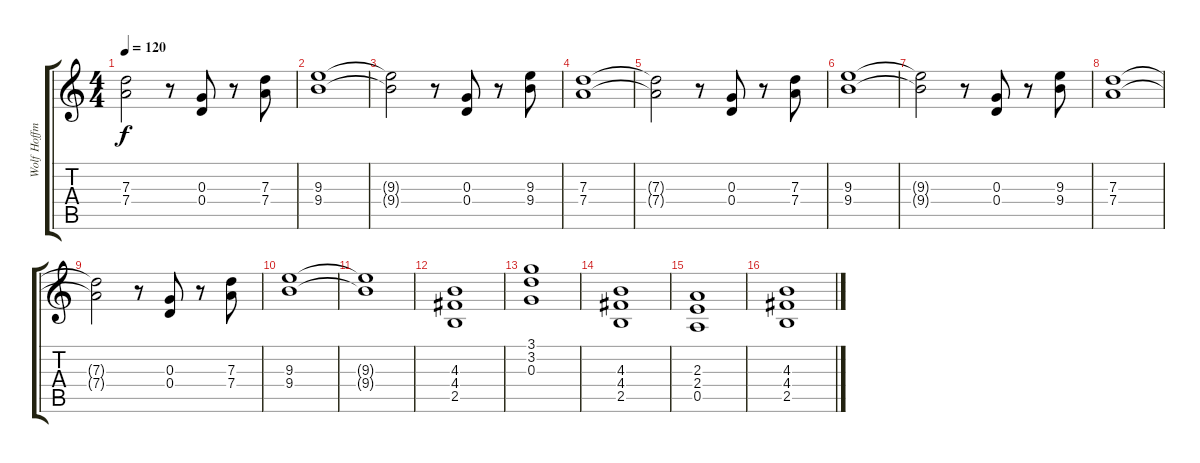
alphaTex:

\track ("Wolf Hoffmann" "Wolf Hoffm") {instrument distortionguitar}
\staff {score tabs}
\tuning (E4 B3 G3 D3 A2 E2) {hide}
\ts (4 4)
\tempo 120
\clef g2
\ks c
(7.3{t} 7.4{t}).2{dy f} r.8 (0.3 0.4).8 r.8 (7.3 7.4).8 |
(9.3 9.4).1 |
(9.3{t} 9.4{t}).2 r.8 (0.3 0.4).8 r.8 (9.3 9.4).8 |
(7.3 7.4).1 |
(7.3{t} 7.4{t}).2 r.8 (0.3 0.4).8 r.8 (7.3 7.4).8 |
(9.3 9.4).1 |
(9.3{t} 9.4{t}).2 r.8 (0.3 0.4).8 r.8 (9.3 9.4).8 |
(7.3 7.4).1 |
(7.3{t} 7.4{t}).2 r.8 (0.3 0.4).8 r.8 (7.3 7.4).8 |
(9.3 9.4).1 |
(9.3{t} 9.4{t}).1 |
(4.3 4.4 2.5).1 |
(3.1 3.2 0.3).1 |
(4.3 4.4 2.5).1 |
(2.3 2.4 0.5).1 |
(4.3 4.4 2.5).1
